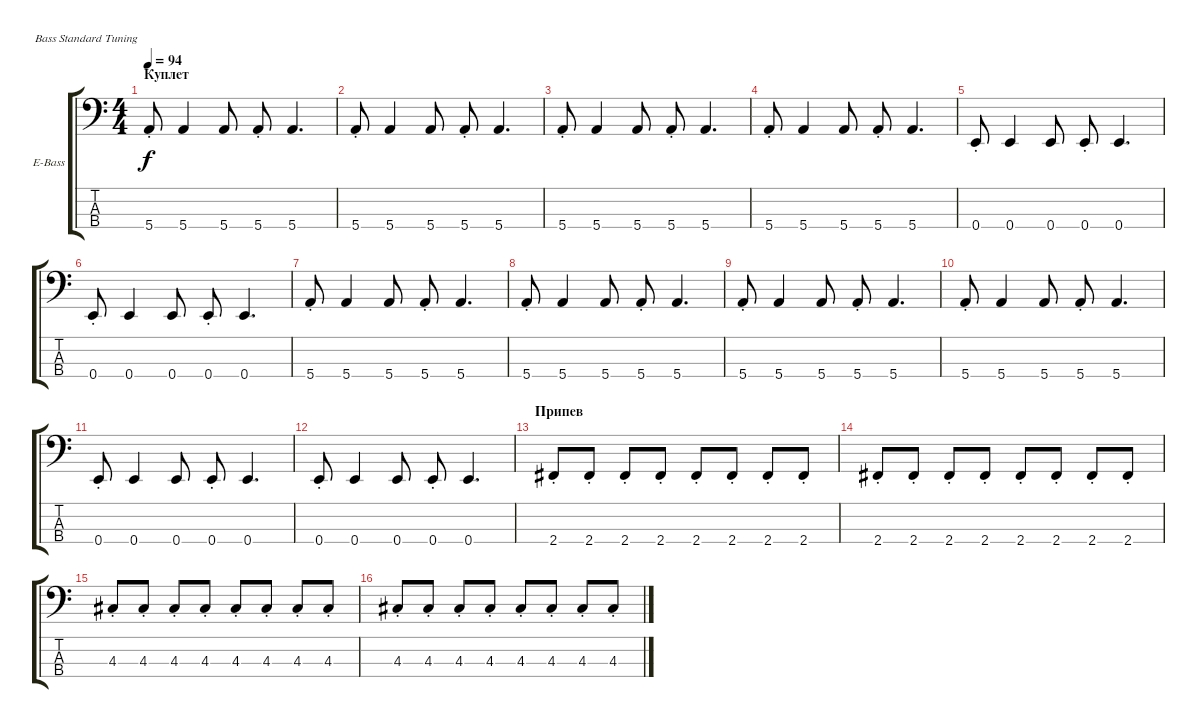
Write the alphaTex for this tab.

\defaultSystemsLayout 4
\bracketExtendMode groupsimilarinstruments
\firstSystemTrackNameOrientation horizontal
\otherSystemsTrackNameOrientation horizontal
\track ("А. Андреев" "E-Bass") {instrument electricbassfinger}
\staff {score tabs}
\tuning (G2 D2 A1 E1)
\ts (4 4)
\section ("" "Куплет")
\tempo 94
\clef f4
\ks c
5.4{st}.8{dy f} 5.4.4 5.4.8 5.4{st}.8 5.4.4{d} |
5.4{st}.8 5.4.4 5.4.8 5.4{st}.8 5.4.4{d} |
5.4{st}.8 5.4.4 5.4.8 5.4{st}.8 5.4.4{d} |
5.4{st}.8 5.4.4 5.4.8 5.4{st}.8 5.4.4{d} |
0.4{st}.8 0.4.4 0.4.8 0.4{st}.8 0.4.4{d} |
0.4{st}.8 0.4.4 0.4.8 0.4{st}.8 0.4.4{d} |
5.4{st}.8 5.4.4 5.4.8 5.4{st}.8 5.4.4{d} |
5.4{st}.8 5.4.4 5.4.8 5.4{st}.8 5.4.4{d} |
5.4{st}.8 5.4.4 5.4.8 5.4{st}.8 5.4.4{d} |
5.4{st}.8 5.4.4 5.4.8 5.4{st}.8 5.4.4{d} |
0.4{st}.8 0.4.4 0.4.8 0.4{st}.8 0.4.4{d} |
0.4{st}.8 0.4.4 0.4.8 0.4{st}.8 0.4.4{d} |
\section ("" "Припев")
2.4{st}.8 2.4{st}.8 2.4{st}.8 2.4{st}.8 2.4{st}.8 2.4{st}.8 2.4{st}.8 2.4{st}.8 |
2.4{st}.8 2.4{st}.8 2.4{st}.8 2.4{st}.8 2.4{st}.8 2.4{st}.8 2.4{st}.8 2.4{st}.8 |
4.3{st}.8 4.3{st}.8 4.3{st}.8 4.3{st}.8 4.3{st}.8 4.3{st}.8 4.3{st}.8 4.3{st}.8 |
4.3{st}.8 4.3{st}.8 4.3{st}.8 4.3{st}.8 4.3{st}.8 4.3{st}.8 4.3{st}.8 4.3{st}.8
